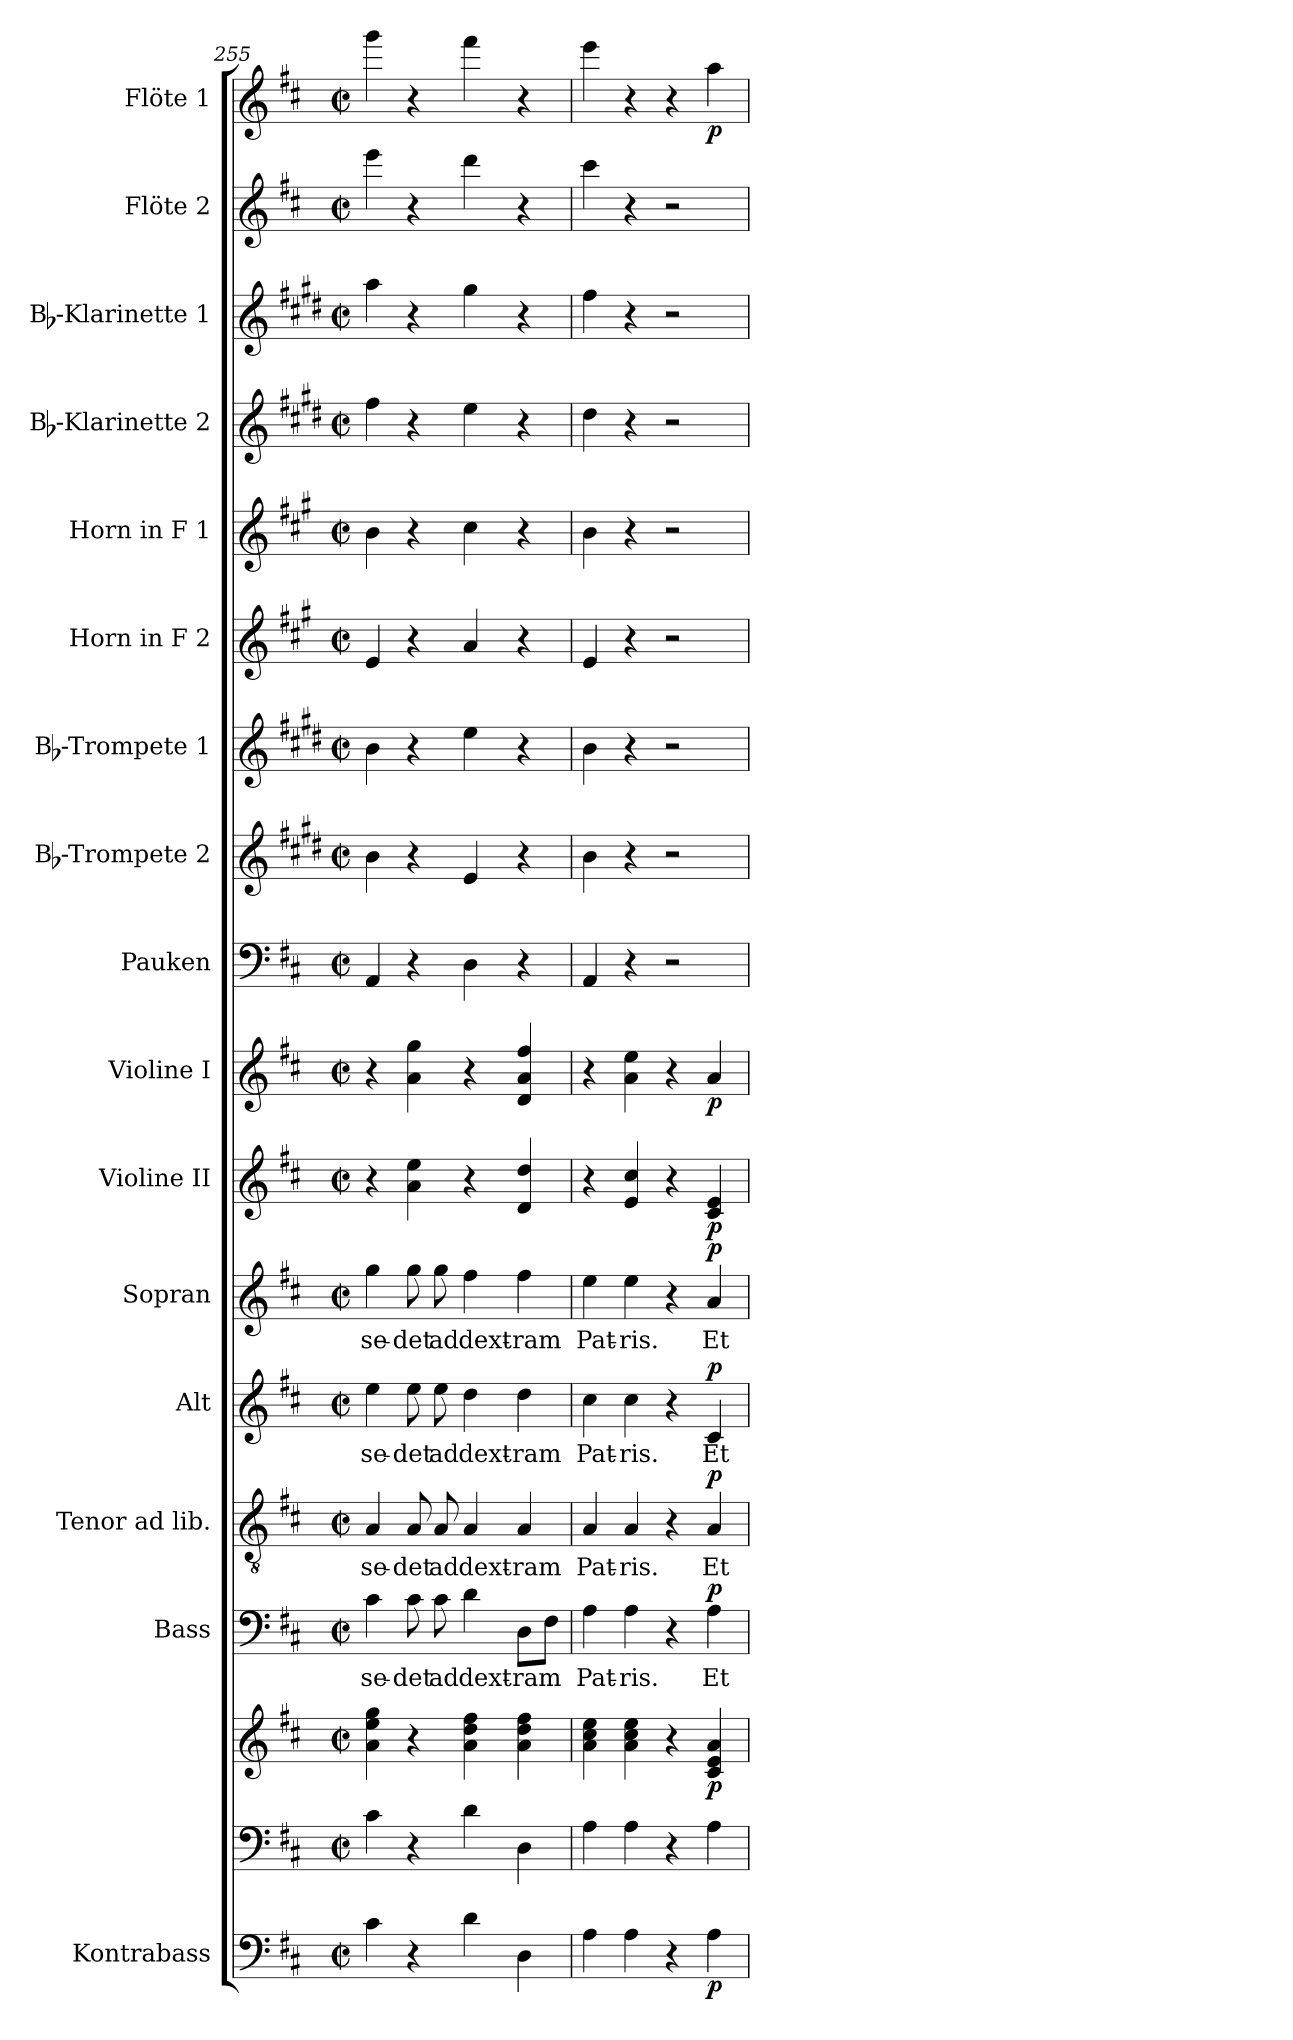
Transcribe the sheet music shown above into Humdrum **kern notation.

**kern	**dynam	**kern	**kern	**dynam	**kern	**text	**dynam	**kern	**text	**dynam	**kern	**text	**dynam	**kern	**text	**dynam	**kern	**dynam	**kern	**dynam	**kern	**kern	**kern	**kern	**kern	**kern	**kern	**kern	**kern	**dynam
*part17	*part17	*part16	*part16	*part16	*part15	*part15	*part15	*part14	*part14	*part14	*part13	*part13	*part13	*part12	*part12	*part12	*part11	*part11	*part10	*part10	*part9	*part8	*part7	*part6	*part5	*part4	*part3	*part2	*part1	*part1
*staff18	*staff18	*staff17	*staff16	*staff16/17	*staff15	*staff15	*staff15	*staff14	*staff14	*staff14	*staff13	*staff13	*staff13	*staff12	*staff12	*staff12	*staff11	*staff11	*staff10	*staff10	*staff9	*staff8	*staff7	*staff6	*staff5	*staff4	*staff3	*staff2	*staff1	*staff1
*I"Kontrabass	*	*	*	*	*I"Bass	*	*	*I"Tenor ad lib.	*	*	*I"Alt	*	*	*I"Sopran	*	*	*I"Violine II	*	*I"Violine I	*	*I"Pauken	*I"Bb-Trompete 2	*I"Bb-Trompete 1	*I"Horn in F 2	*I"Horn in F 1	*I"Bb-Klarinette 2	*I"Bb-Klarinette 1	*I"Flöte 2	*I"Flöte 1	*
*I'Kb.	*	*	*	*	*I'B.	*	*	*I'T.	*	*	*I'A.	*	*	*I'S.	*	*	*I'Vl. II	*	*I'Vl. I	*	*I'Pk.	*I'Bb Trp. 2	*I'Bb Trp. 1	*	*	*I'Bb Kl. 2	*I'Bb Kl. 1	*I'Fl. 2	*I'Fl. 1	*
*clefF4	*	*clefF4	*clefG2	*	*clefF4	*	*	*clefGv2	*	*	*clefG2	*	*	*clefG2	*	*	*clefG2	*	*clefG2	*	*clefF4	*clefG2	*clefG2	*clefG2	*clefG2	*clefG2	*clefG2	*clefG2	*clefG2	*
*ITrd7c12	*	*	*	*	*	*	*	*	*	*	*	*	*	*	*	*	*	*	*	*	*	*ITrd1c2	*ITrd1c2	*ITrd4c7	*ITrd4c7	*ITrd1c2	*ITrd1c2	*	*	*
*k[f#c#]	*	*k[f#c#]	*k[f#c#]	*	*k[f#c#]	*	*	*k[f#c#]	*	*	*k[f#c#]	*	*	*k[f#c#]	*	*	*k[f#c#]	*	*k[f#c#]	*	*k[f#c#]	*k[f#c#]	*k[f#c#]	*k[f#c#]	*k[f#c#]	*k[f#c#]	*k[f#c#]	*k[f#c#]	*k[f#c#]	*
*D:	*	*D:	*D:	*	*D:	*	*	*D:	*	*	*D:	*	*	*D:	*	*	*D:	*	*D:	*	*D:	*D:	*D:	*D:	*D:	*D:	*D:	*D:	*D:	*
*M2/2	*	*M2/2	*M2/2	*	*M2/2	*	*	*M2/2	*	*	*M2/2	*	*	*M2/2	*	*	*M2/2	*	*M2/2	*	*M2/2	*M2/2	*M2/2	*M2/2	*M2/2	*M2/2	*M2/2	*M2/2	*M2/2	*
*met(c|)	*	*met(c|)	*met(c|)	*	*met(c|)	*	*	*met(c|)	*	*	*met(c|)	*	*	*met(c|)	*	*	*met(c|)	*	*met(c|)	*	*met(c|)	*met(c|)	*met(c|)	*met(c|)	*met(c|)	*met(c|)	*met(c|)	*met(c|)	*met(c|)	*
=255	=255	=255	=255	=255	=255	=255	=255	=255	=255	=255	=255	=255	=255	=255	=255	=255	=255	=255	=255	=255	=255	=255	=255	=255	=255	=255	=255	=255	=255	=255
!	!	!	!	!	!	!LO:LY:b	!	!	!LO:LY:b	!	!	!LO:LY:b	!	!	!LO:LY:b	!	!	!	!	!	!	!	!	!	!	!	!	!	!	!
4C#\	.	4c#\	4a\ 4ee\ 4gg\	.	4c#\	se-	.	4A/	se-	.	4ee\	se-	.	4gg\	se-	.	4r	.	4r	.	4AA/	4a\	4a\	4A/	4e\	4ee\	4gg\	4eee\	4ggg\	.
!	!	!	!	!	!	!LO:LY:b	!	!	!LO:LY:b	!	!	!LO:LY:b	!	!	!LO:LY:b	!	!	!	!	!	!	!	!	!	!	!	!	!	!	!
4r	.	4r	4r	.	8c#\	-det	.	8A/	-det	.	8ee\	-det	.	8gg\	-det	.	4a\ 4ee\	.	4a\ 4gg\	.	4r	4r	4r	4r	4r	4r	4r	4r	4r	.
!	!	!	!	!	!	!LO:LY:b	!	!	!LO:LY:b	!	!	!LO:LY:b	!	!	!LO:LY:b	!	!	!	!	!	!	!	!	!	!	!	!	!	!	!
.	.	.	.	.	8c#\	ad	.	8A/	ad	.	8ee\	ad	.	8gg\	ad	.	.	.	.	.	.	.	.	.	.	.	.	.	.	.
!	!	!	!	!	!	!LO:LY:b	!	!	!LO:LY:b	!	!	!LO:LY:b	!	!	!LO:LY:b	!	!	!	!	!	!	!	!	!	!	!	!	!	!	!
4D\	.	4d\	4a\ 4dd\ 4ff#\	.	4d\	dext-	.	4A/	dext-	.	4dd\	dext-	.	4ff#\	dext-	.	4r	.	4r	.	4D\	4d/	4dd\	4d/	4f#\	4dd\	4ff#\	4ddd\	4fff#\	.
!	!	!	!	!	!	!LO:LY:b	!	!	!LO:LY:b	!	!	!LO:LY:b	!	!	!LO:LY:b	!	!	!	!	!	!	!	!	!	!	!	!	!	!	!
4DD\	.	4D\	4a\ 4dd\ 4ff#\	.	8D\L	-ram	.	4A/	-ram	.	4dd\	-ram	.	4ff#\	-ram	.	4d/ 4dd/	.	4d/ 4a/ 4ff#/	.	4r	4r	4r	4r	4r	4r	4r	4r	4r	.
.	.	.	.	.	8F#\J	.	.	.	.	.	.	.	.	.	.	.	.	.	.	.	.	.	.	.	.	.	.	.	.	.
=256	=256	=256	=256	=256	=256	=256	=256	=256	=256	=256	=256	=256	=256	=256	=256	=256	=256	=256	=256	=256	=256	=256	=256	=256	=256	=256	=256	=256	=256	=256
!	!	!	!	!	!	!LO:LY:b	!	!	!LO:LY:b	!	!	!LO:LY:b	!	!	!LO:LY:b	!	!	!	!	!	!	!	!	!	!	!	!	!	!	!
4AA\	.	4A\	4a\ 4cc#\ 4ee\	.	4A\	Pat-	.	4A/	Pat-	.	4cc#\	Pat-	.	4ee\	Pat-	.	4r	.	4r	.	4AA/	4a\	4a\	4A/	4e\	4cc#\	4ee\	4ccc#\	4eee\	.
!	!	!	!	!	!	!LO:LY:b	!	!	!LO:LY:b	!	!	!LO:LY:b	!	!	!LO:LY:b	!	!	!	!	!	!	!	!	!	!	!	!	!	!	!
4AA\	.	4A\	4a\ 4cc#\ 4ee\	.	4A\	-ris.	.	4A/	-ris.	.	4cc#\	-ris.	.	4ee\	-ris.	.	4e/ 4cc#/	.	4a\ 4ee\	.	4r	4r	4r	4r	4r	4r	4r	4r	4r	.
4r	.	4r	4r	.	4r	.	.	4r	.	.	4r	.	.	4r	.	.	4r	.	4r	.	2r	2r	2r	2r	2r	2r	2r	2r	4r	.
!	!LO:DY:b	!	!	!LO:DY:b	!	!LO:LY:b	!LO:DY:a	!	!LO:LY:b	!LO:DY:a	!	!LO:LY:b	!LO:DY:a	!	!LO:LY:b	!LO:DY:a	!	!LO:DY:b	!	!LO:DY:b	!	!	!	!	!	!	!	!	!	!LO:DY:b
4AA\	p	4A\	4c#/ 4e/ 4a/	p	4A\	Et	p	4A/	Et	p	4c#/	Et	p	4a/	Et	p	4c#/ 4e/	p	4a/	p	.	.	.	.	.	.	.	.	4aa\	p
=	=	=	=	=	=	=	=	=	=	=	=	=	=	=	=	=	=	=	=	=	=	=	=	=	=	=	=	=	=	=
*-	*-	*-	*-	*-	*-	*-	*-	*-	*-	*-	*-	*-	*-	*-	*-	*-	*-	*-	*-	*-	*-	*-	*-	*-	*-	*-	*-	*-	*-	*-
